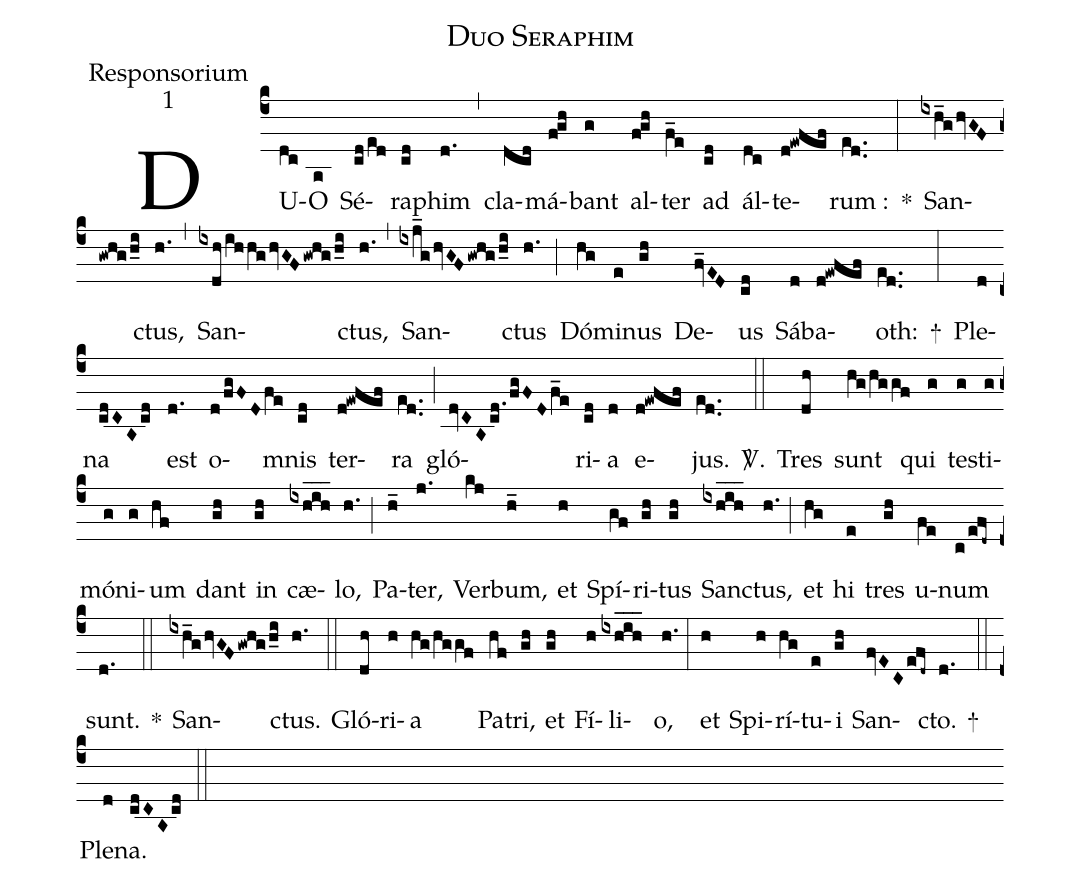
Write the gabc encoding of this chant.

name:Duo Seraphim;
office-part:Responsorium;
mode:1;
%%
(c4)
DU(dc)O(a) Sé(cd/ed)ra(cd)phim(d.) (,)
cla(dcd)má(f!gh)bant(g) al(f!gh)ter(f_e) ad(cd) ál(dc)te(d!ewfef)rum :(ed..) *(:)

San(ixh_ghvGF/gw!h!g/h_i)ctus,(h.) (,)
San(ixdh/ihhg/hvGF/gw!h!g/h_i)ctus,(h.) (,)
San(ixj_g/hvGF/gw!h!g/h_i)ctus(h.) (;)
Dó(hg)mi(e)nus(gh) De(fv_ED)us(cd) Sá(d)ba(d!ewfef)oth:(ed..) +(:)

Ple(d)na(cd/CAcd) est(d.) o(d/fgFD/fe)mnis(cd) ter(d!ewfef)ra(ed..) (;)
gló(dvCAcd./fgFD/f_e)ri(cd)a(d) e(d!ewfef)jus.(ed..) <sp>V/</sp>.(::)

Tres(dh) sunt(hg/hggf) qui(g) te(g)sti(g)mó(g)ni(g)um(hf) dant(gh) in(gh) cæ(ixhih___)lo,(h.) (;)
Pa(h_)ter,(j.) Ver(kj)bum,(h_) et(h) Spí(gf)ri(gh)tus(gh) Sanc(ixhih___)tus,(h.) (;)
et(hg) hi(e) tres(gh) u(fe)num(c/efd~) sunt.(d.) *(::)

San(ixh_g/hvGF/gw!h!g/h_i)ctus.(h.) (::)
Gló(dh)ri(h)a(hg/hg/gf) Pa(hf)tri,(gh) et(gh) Fí(h)li(ixhih___)o,(//h.) (:)
et(h) Spi(h)rí(hg)tu(e)i(gh) San(fvEC/efd~)cto.(d.) +(::)

Ple(d)na.(cd/CAcd) (::)
